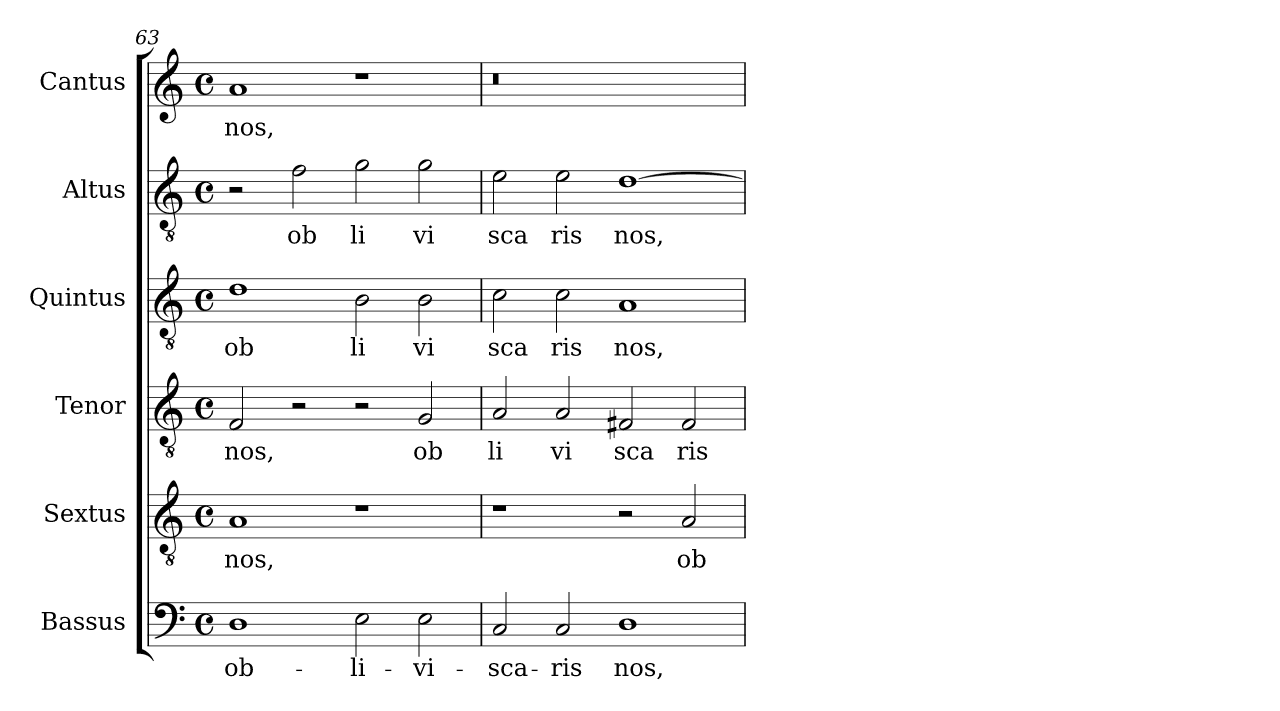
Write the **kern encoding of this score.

**kern	**text	**kern	**text	**kern	**text	**kern	**text	**kern	**text	**kern	**text
*part6	*part6	*part5	*part5	*part4	*part4	*part3	*part3	*part2	*part2	*part1	*part1
*staff6	*staff6	*staff5	*staff5	*staff4	*staff4	*staff3	*staff3	*staff2	*staff2	*staff1	*staff1
*I"Bassus	*	*I"Sextus	*	*I"Tenor	*	*I"Quintus	*	*I"Altus	*	*I"Cantus	*
*clefF4	*	*clefGv2	*	*clefGv2	*	*clefGv2	*	*clefGv2	*	*clefG2	*
*M4/4	*	*M4/4	*	*M4/4	*	*M4/4	*	*M4/4	*	*M4/4	*
*met(c)	*	*met(c)	*	*met(c)	*	*met(c)	*	*met(c)	*	*met(c)	*
=63	=63	=63	=63	=63	=63	=63	=63	=63	=63	=63	=63
!	!LO:LY:b:cj	!	!LO:LY:b:cj	!	!LO:LY:b:cj	!	!LO:LY:b:cj	!	!	!	!LO:LY:b:cj
1D	ob-	1A	nos,	2F/	nos,	1d	ob	2r	.	1a	nos,
!	!	!	!	!	!	!	!	!	!LO:LY:b:cj	!	!
.	.	.	.	2r	.	.	.	2f\	ob	.	.
!	!LO:LY:b:cj	!	!	!	!	!	!LO:LY:b:cj	!	!LO:LY:b:cj	!	!
2E\	-li-	1r	.	2r	.	2B\	li	2g\	li	1r	.
!	!LO:LY:b:cj	!	!	!	!LO:LY:b:cj	!	!LO:LY:b:cj	!	!LO:LY:b:cj	!	!
2E\	-vi-	.	.	2G/	ob	2B\	vi	2g\	vi	.	.
=64	=64	=64	=64	=64	=64	=64	=64	=64	=64	=64	=64
!	!LO:LY:b:cj	!	!	!	!LO:LY:b:cj	!	!LO:LY:b:cj	!	!LO:LY:b:cj	!	!
2C/	-sca-	1r	.	2A/	li	2c\	sca	2e\	sca	0r	.
!	!LO:LY:b:cj	!	!	!	!LO:LY:b:cj	!	!LO:LY:b:cj	!	!LO:LY:b:cj	!	!
2C/	-ris	.	.	2A/	vi	2c\	ris	2e\	ris	.	.
!	!LO:LY:b:cj	!	!	!	!LO:LY:b:cj	!	!LO:LY:b:cj	!	!LO:LY:b	!	!
1D	nos,	2r	.	2F#X/	sca	1A	nos,	[<1d	nos,	.	.
!	!	!	!LO:LY:b:cj	!	!LO:LY:b:cj	!	!	!	!	!	!
.	.	2A/	ob	2F#/	ris	.	.	.	.	.	.
=	=	=	=	=	=	=	=	=	=	=	=
*-	*-	*-	*-	*-	*-	*-	*-	*-	*-	*-	*-
